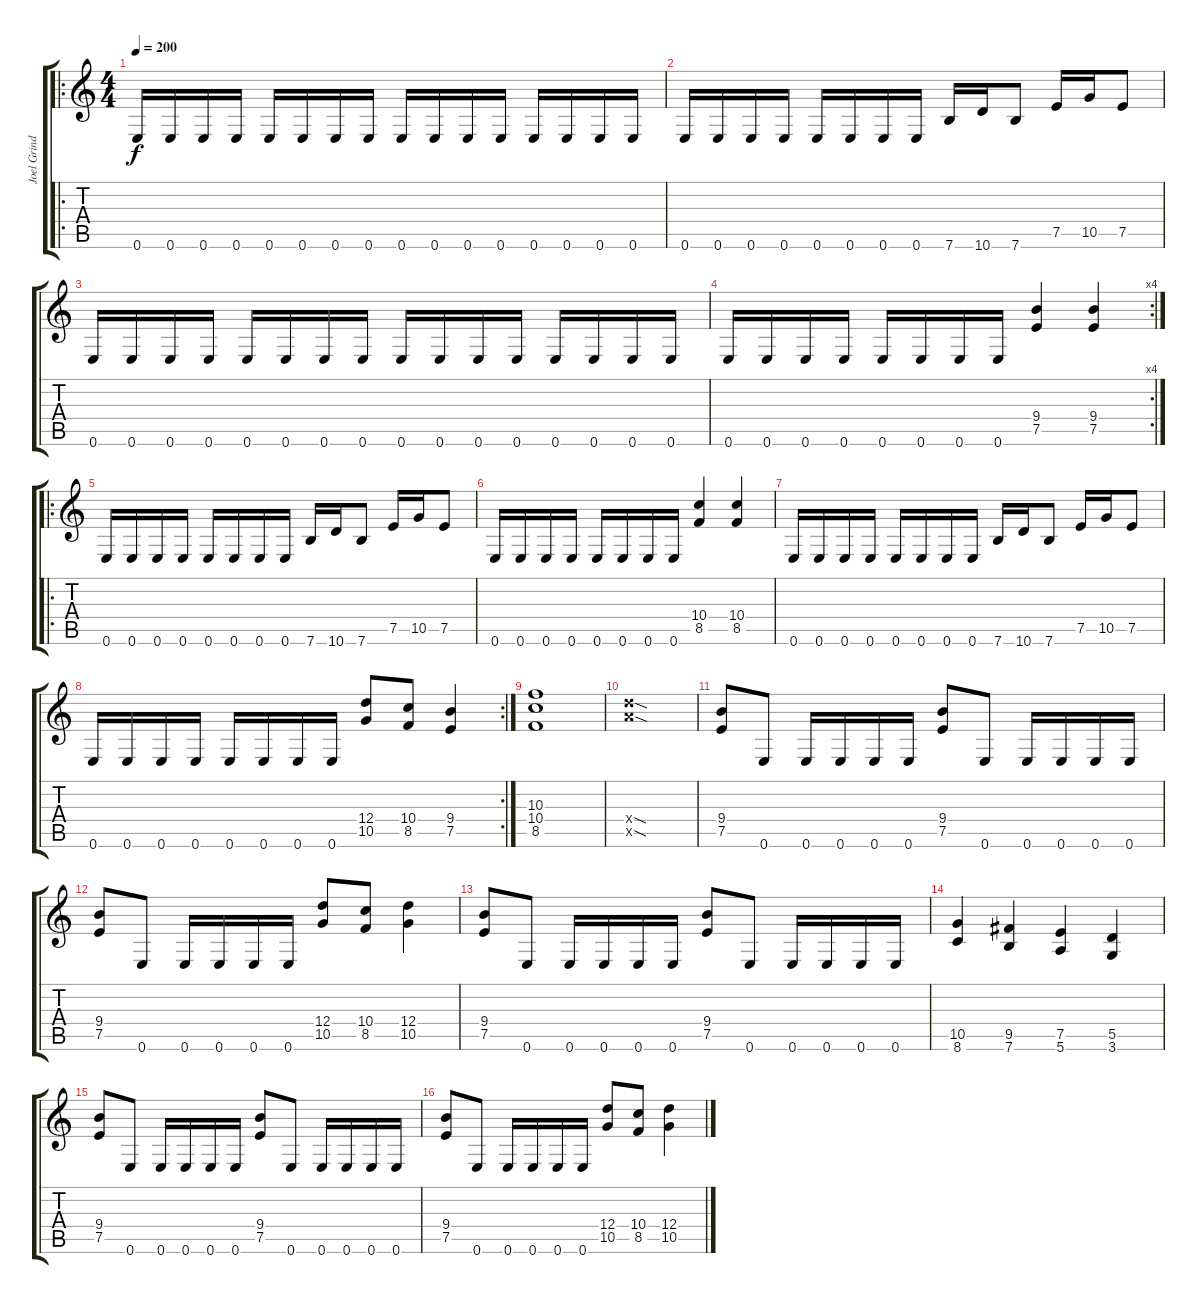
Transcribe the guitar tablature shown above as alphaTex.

\track ("Joel Grind" "Joel Grind") {instrument distortionguitar}
\staff {score tabs}
\tuning (E4 B3 G3 D3 A2 E2) {hide}
\ro
\ts (4 4)
\tempo 200
\clef g2
\ks c
0.6.16{dy f} 0.6.16 0.6.16 0.6.16 0.6.16 0.6.16 0.6.16 0.6.16 0.6.16 0.6.16 0.6.16 0.6.16 0.6.16 0.6.16 0.6.16 0.6.16 |
0.6.16 0.6.16 0.6.16 0.6.16 0.6.16 0.6.16 0.6.16 0.6.16 7.6.16 10.6.16 7.6.8 7.5.16 10.5.16 7.5.8 |
0.6.16 0.6.16 0.6.16 0.6.16 0.6.16 0.6.16 0.6.16 0.6.16 0.6.16 0.6.16 0.6.16 0.6.16 0.6.16 0.6.16 0.6.16 0.6.16 |
\rc 4
0.6.16 0.6.16 0.6.16 0.6.16 0.6.16 0.6.16 0.6.16 0.6.16 (9.4 7.5).4 (9.4 7.5).4 |
\ro
0.6.16 0.6.16 0.6.16 0.6.16 0.6.16 0.6.16 0.6.16 0.6.16 7.6.16 10.6.16 7.6.8 7.5.16 10.5.16 7.5.8 |
0.6.16 0.6.16 0.6.16 0.6.16 0.6.16 0.6.16 0.6.16 0.6.16 (10.4 8.5).4 (10.4 8.5).4 |
0.6.16 0.6.16 0.6.16 0.6.16 0.6.16 0.6.16 0.6.16 0.6.16 7.6.16 10.6.16 7.6.8 7.5.16 10.5.16 7.5.8 |
\rc 2
0.6.16 0.6.16 0.6.16 0.6.16 0.6.16 0.6.16 0.6.16 0.6.16 (12.4 10.5).8 (10.4 8.5).8 (9.4 7.5).4 |
(10.3 10.4 8.5).1 |
(12.4{sod x} 12.5{sod x}).1 |
(9.4 7.5).8 0.6.8 0.6.16 0.6.16 0.6.16 0.6.16 (9.4 7.5).8 0.6.8 0.6.16 0.6.16 0.6.16 0.6.16 |
(9.4 7.5).8 0.6.8 0.6.16 0.6.16 0.6.16 0.6.16 (12.4 10.5).8 (10.4 8.5).8 (12.4 10.5).4 |
(9.4 7.5).8 0.6.8 0.6.16 0.6.16 0.6.16 0.6.16 (9.4 7.5).8 0.6.8 0.6.16 0.6.16 0.6.16 0.6.16 |
(10.5 8.6).4 (9.5 7.6).4 (7.5 5.6).4 (5.5 3.6).4 |
(9.4 7.5).8 0.6.8 0.6.16 0.6.16 0.6.16 0.6.16 (9.4 7.5).8 0.6.8 0.6.16 0.6.16 0.6.16 0.6.16 |
(9.4 7.5).8 0.6.8 0.6.16 0.6.16 0.6.16 0.6.16 (12.4 10.5).8 (10.4 8.5).8 (12.4 10.5).4
